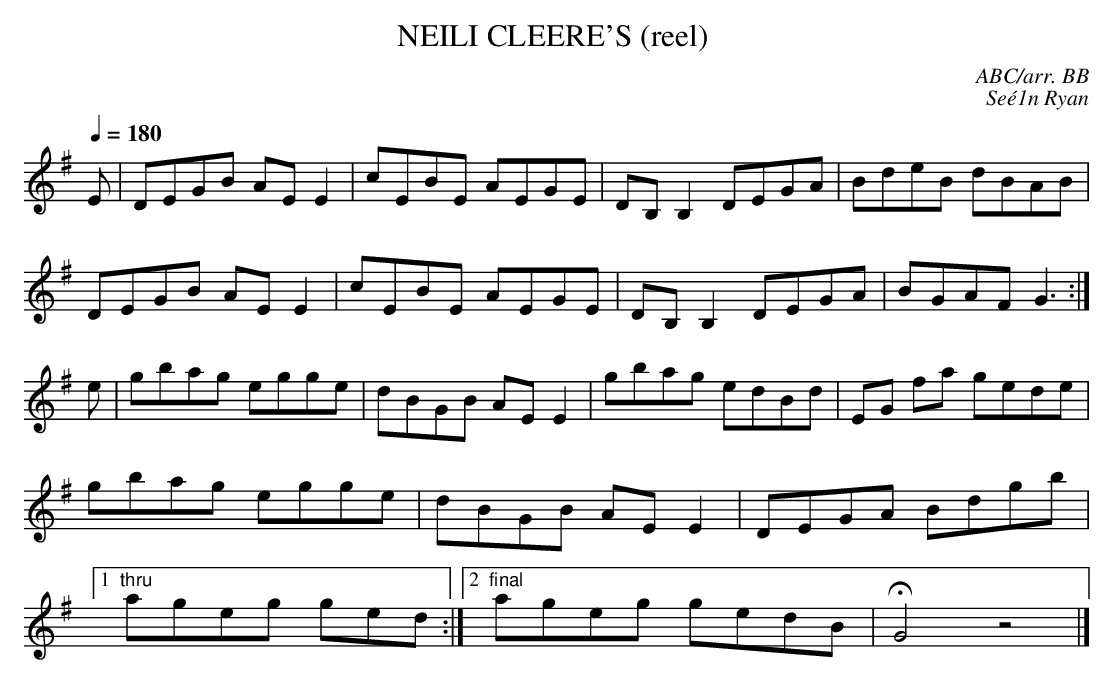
X:1
T:NEILI CLEERE'S (reel) \
C:ABC/arr. BB\
C:Se\'e1n Ryan\
Q:1/4=180\
L:1/8\
M:C\
K:G\
E|DEGB AEE2|cEBE AEGE|DB,B,2 DEGA|BdeB dBAB|\
DEGB AEE2|cEBE AEGE|DB,B,2 DEGA|BGAF G3:|\
e|gbag egge|dBGB AEE2|gbag edBd|EG fa gede|\
gbag egge|dBGB AEE2|DEGA Bdgb|1 "thru"ageg ged :|\\
[2 "final"ageg gedB|HG4z4|]  \
\
\
